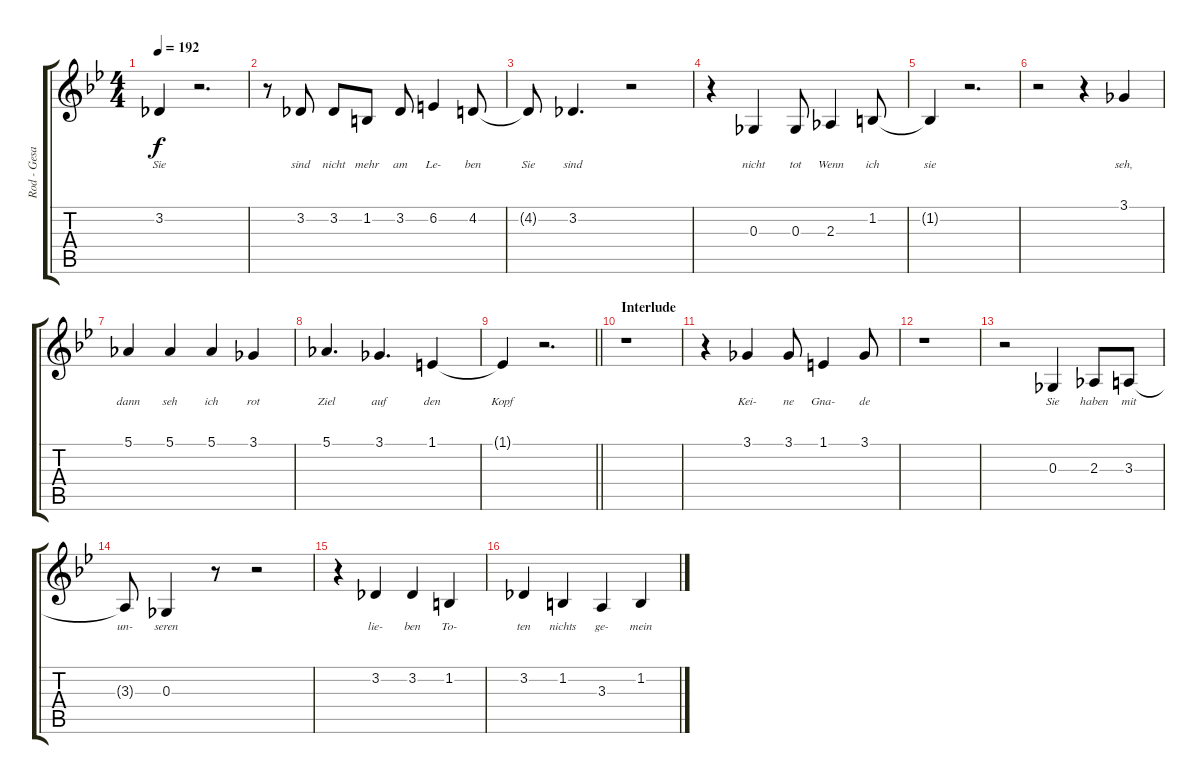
\track ("Rod - Gesang" "Rod - Gesa") {instrument lead8bassandlead}
\staff {score tabs}
\tuning (Eb4 Bb3 Gb3 Db3 Ab2 Eb2) {hide}
\ts (4 4)
\tempo 192
\clef g2
\ks bb
3.2{t}.4{lyrics (0 "Sie") lyrics (1 "") lyrics (2 "") lyrics (3 "") lyrics (4 "") dy f} r.2{d} |
r.8 3.2.8{lyrics (0 "sind") lyrics (1 "") lyrics (2 "") lyrics (3 "") lyrics (4 "")} 3.2.8{lyrics (0 "nicht") lyrics (1 "") lyrics (2 "") lyrics (3 "") lyrics (4 "")} 1.2.8{lyrics (0 "mehr") lyrics (1 "") lyrics (2 "") lyrics (3 "") lyrics (4 "")} 3.2.8{lyrics (0 "am") lyrics (1 "") lyrics (2 "") lyrics (3 "") lyrics (4 "")} 6.2.4{lyrics (0 "Le-") lyrics (1 "") lyrics (2 "") lyrics (3 "") lyrics (4 "")} 4.2.8{lyrics (0 "ben") lyrics (1 "") lyrics (2 "") lyrics (3 "") lyrics (4 "")} |
4.2{t}.8{lyrics (0 "Sie") lyrics (1 "") lyrics (2 "") lyrics (3 "") lyrics (4 "")} 3.2.4{d lyrics (0 "sind") lyrics (1 "") lyrics (2 "") lyrics (3 "") lyrics (4 "")} r.2 |
r.4 0.3.4{lyrics (0 "nicht") lyrics (1 "") lyrics (2 "") lyrics (3 "") lyrics (4 "")} 0.3.8{lyrics (0 "tot") lyrics (1 "") lyrics (2 "") lyrics (3 "") lyrics (4 "")} 2.3.4{lyrics (0 "Wenn") lyrics (1 "") lyrics (2 "") lyrics (3 "") lyrics (4 "")} 1.2.8{lyrics (0 "ich") lyrics (1 "") lyrics (2 "") lyrics (3 "") lyrics (4 "")} |
1.2{t}.4{lyrics (0 "sie") lyrics (1 "") lyrics (2 "") lyrics (3 "") lyrics (4 "")} r.2{d} |
r.2 r.4 3.1.4{lyrics (0 "seh,") lyrics (1 "") lyrics (2 "") lyrics (3 "") lyrics (4 "")} |
5.1.4{lyrics (0 "dann") lyrics (1 "") lyrics (2 "") lyrics (3 "") lyrics (4 "")} 5.1.4{lyrics (0 "seh") lyrics (1 "") lyrics (2 "") lyrics (3 "") lyrics (4 "")} 5.1.4{lyrics (0 "ich") lyrics (1 "") lyrics (2 "") lyrics (3 "") lyrics (4 "")} 3.1.4{lyrics (0 "rot") lyrics (1 "") lyrics (2 "") lyrics (3 "") lyrics (4 "")} |
5.1.4{d lyrics (0 "Ziel") lyrics (1 "") lyrics (2 "") lyrics (3 "") lyrics (4 "")} 3.1.4{d lyrics (0 "auf") lyrics (1 "") lyrics (2 "") lyrics (3 "") lyrics (4 "")} 1.1.4{lyrics (0 "den") lyrics (1 "") lyrics (2 "") lyrics (3 "") lyrics (4 "")} |
\barLineRight lightlight
1.1{t}.4{lyrics (0 "Kopf") lyrics (1 "") lyrics (2 "") lyrics (3 "") lyrics (4 "")} r.2{d} |
\section ("" "Interlude")
r.1 |
r.4 3.1.4{lyrics (0 "Kei-") lyrics (1 "") lyrics (2 "") lyrics (3 "") lyrics (4 "")} 3.1.8{lyrics (0 "ne") lyrics (1 "") lyrics (2 "") lyrics (3 "") lyrics (4 "")} 1.1.4{lyrics (0 "Gna-") lyrics (1 "") lyrics (2 "") lyrics (3 "") lyrics (4 "")} 3.1.8{lyrics (0 "de") lyrics (1 "") lyrics (2 "") lyrics (3 "") lyrics (4 "")} |
r.1 |
r.2 0.3.4{lyrics (0 "Sie") lyrics (1 "") lyrics (2 "") lyrics (3 "") lyrics (4 "")} 2.3.8{lyrics (0 "haben") lyrics (1 "") lyrics (2 "") lyrics (3 "") lyrics (4 "")} 3.3.8{lyrics (0 "mit") lyrics (1 "") lyrics (2 "") lyrics (3 "") lyrics (4 "")} |
3.3{t}.8{lyrics (0 "un-") lyrics (1 "") lyrics (2 "") lyrics (3 "") lyrics (4 "")} 0.3.4{lyrics (0 "seren") lyrics (1 "") lyrics (2 "") lyrics (3 "") lyrics (4 "")} r.8 r.2 |
r.4 3.2.4{lyrics (0 "lie-") lyrics (1 "") lyrics (2 "") lyrics (3 "") lyrics (4 "")} 3.2.4{lyrics (0 "ben") lyrics (1 "") lyrics (2 "") lyrics (3 "") lyrics (4 "")} 1.2.4{lyrics (0 "To-") lyrics (1 "") lyrics (2 "") lyrics (3 "") lyrics (4 "")} |
3.2.4{lyrics (0 "ten") lyrics (1 "") lyrics (2 "") lyrics (3 "") lyrics (4 "")} 1.2.4{lyrics (0 "nichts") lyrics (1 "") lyrics (2 "") lyrics (3 "") lyrics (4 "")} 3.3.4{lyrics (0 "ge-") lyrics (1 "") lyrics (2 "") lyrics (3 "") lyrics (4 "")} 1.2.4{lyrics (0 "mein") lyrics (1 "") lyrics (2 "") lyrics (3 "") lyrics (4 "")}
